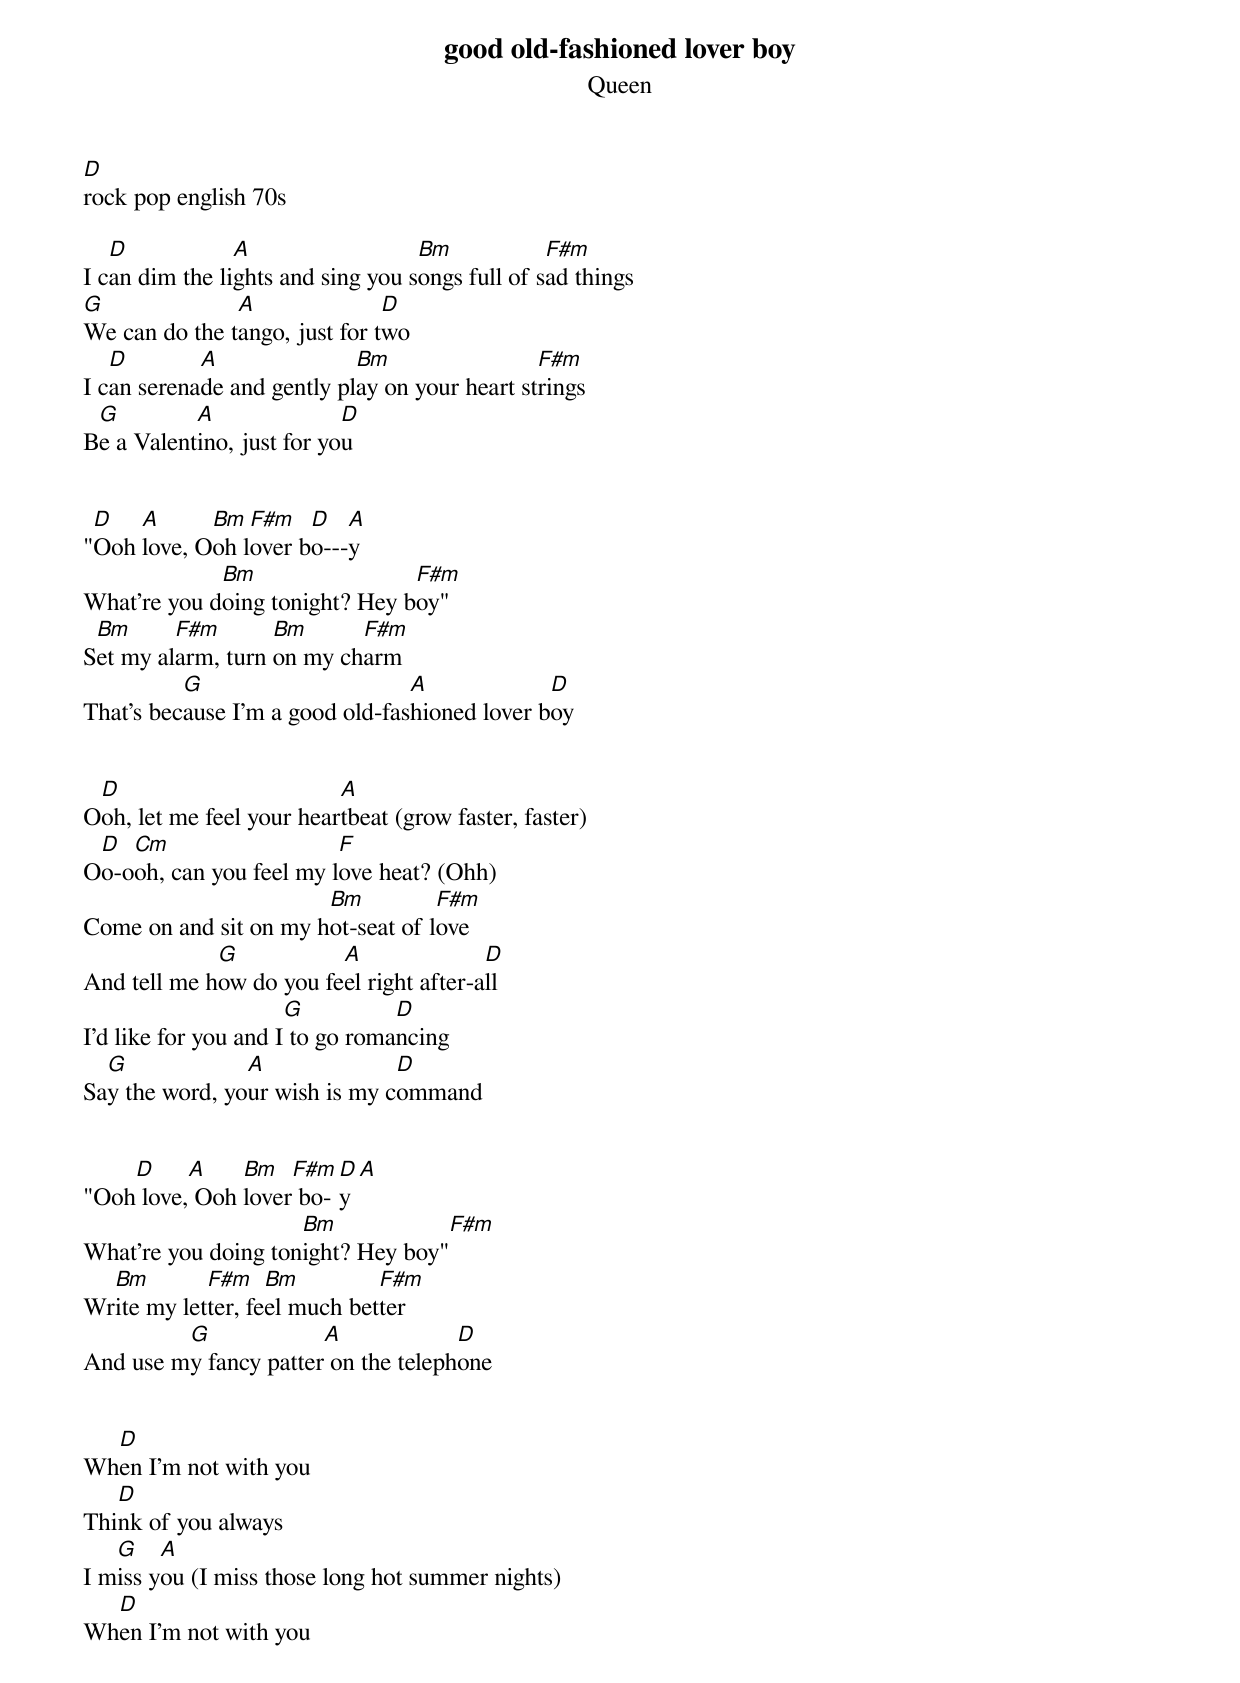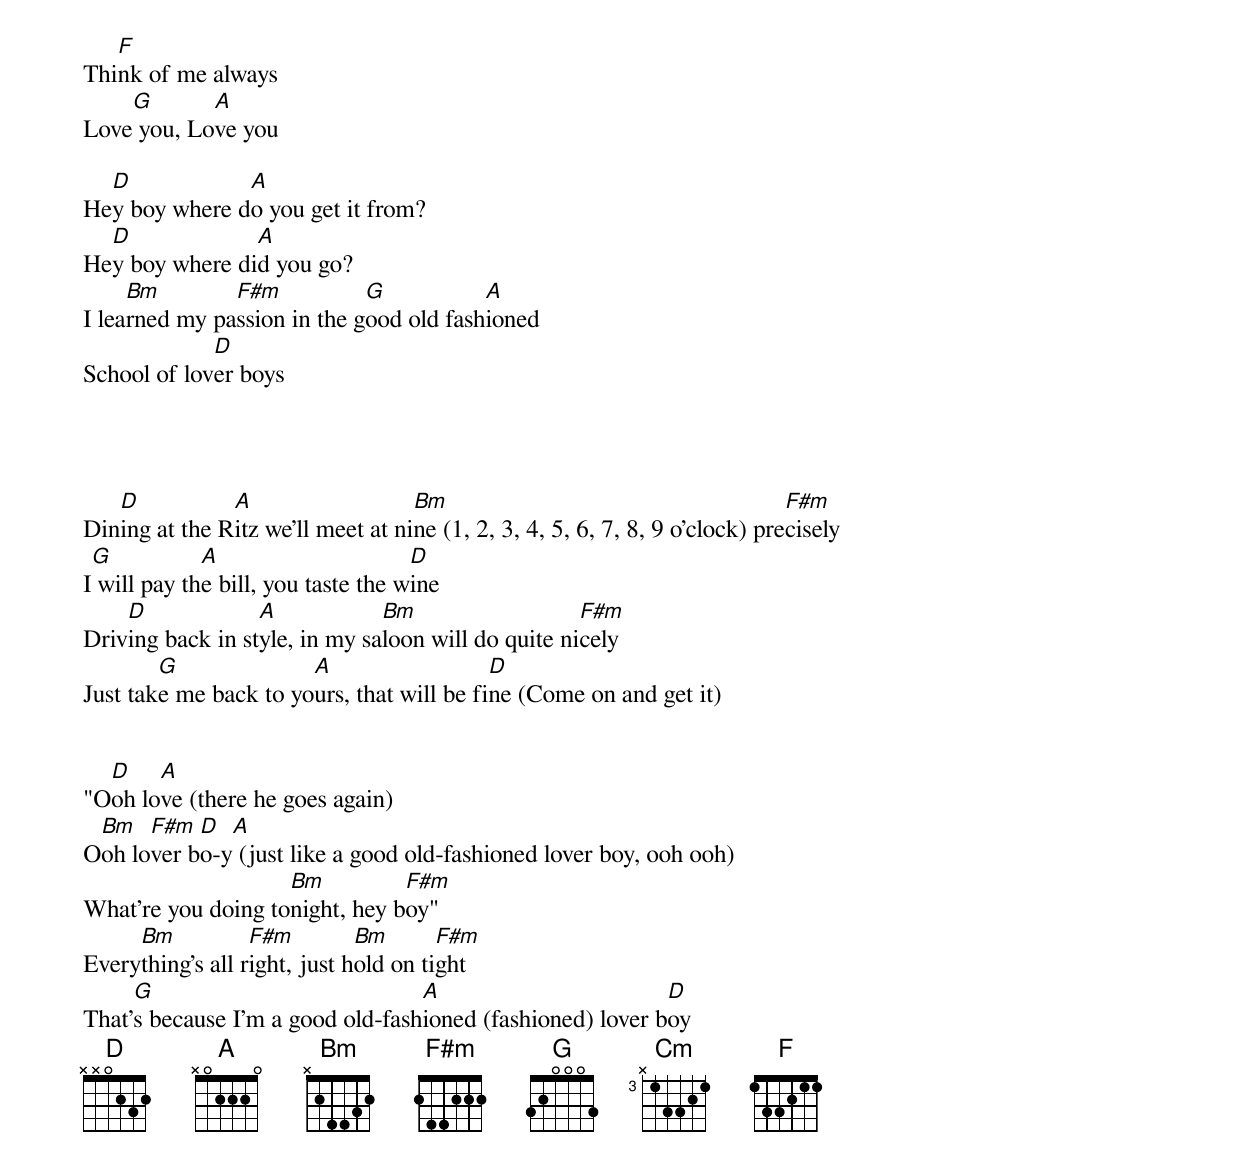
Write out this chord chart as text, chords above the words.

good old-fashioned lover boy
Queen
D
rock pop english 70s

   D            A                  Bm            F#m
I can dim the lights and sing you songs full of sad things
G              A               D
We can do the tango, just for two
   D        A               Bm                 F#m
I can serenade and gently play on your heart strings
 G         A               D
Be a Valentino, just for you


 D   A      Bm  F#m   D   A
"Ooh love, Ooh lover bo---y
             Bm                 F#m
What're you doing tonight? Hey boy"
 Bm      F#m       Bm      F#m
Set my alarm, turn on my charm
          G                      A             D
That's because I'm a good old-fashioned lover boy


 D                        A
Ooh, let me feel your heartbeat (grow faster, faster)
 D  Cm                   F
Oo-ooh, can you feel my love heat? (Ohh)
                       Bm          F#m
Come on and sit on my hot-seat of love
             G           A               D
And tell me how do you feel right after-all
                      G          D
I'd like for you and I to go romancing
  G             A              D
Say the word, your wish is my command


    D     A    Bm   F#m D  A
"Ooh love, Ooh lover bo-y
                     Bm            F#m
What're you doing tonight? Hey boy"
  Bm        F#m    Bm         F#m
Write my letter, feel much better
         G             A             D
And use my fancy patter on the telephone


  D
When I'm not with you
   D
Think of you always
   G    A
I miss you (I miss those long hot summer nights)
  D
When I'm not with you
   F
Think of me always
    G       A
Love you, Love you

  D            A
Hey boy where do you get it from?
  D             A
Hey boy where did you go?
     Bm        F#m           G           A
I learned my passion in the good old fashioned
             D
School of lover boys




   D           A                   Bm                                        F#m
Dining at the Ritz we'll meet at nine (1, 2, 3, 4, 5, 6, 7, 8, 9 o'clock) precisely
 G           A                      D
I will pay the bill, you taste the wine
    D             A            Bm                   F#m
Driving back in style, in my saloon will do quite nicely
        G              A                   D
Just take me back to yours, that will be fine (Come on and get it)


  D    A
"Ooh love (there he goes again)
 Bm   F#m  D  A
Ooh lover bo-y (just like a good old-fashioned lover boy, ooh ooh)
                    Bm          F#m
What're you doing tonight, hey boy"
     Bm           F#m         Bm       F#m
Everything's all right, just hold on tight
     G                            A                        D
That's because I'm a good old-fashioned (fashioned) lover boy
